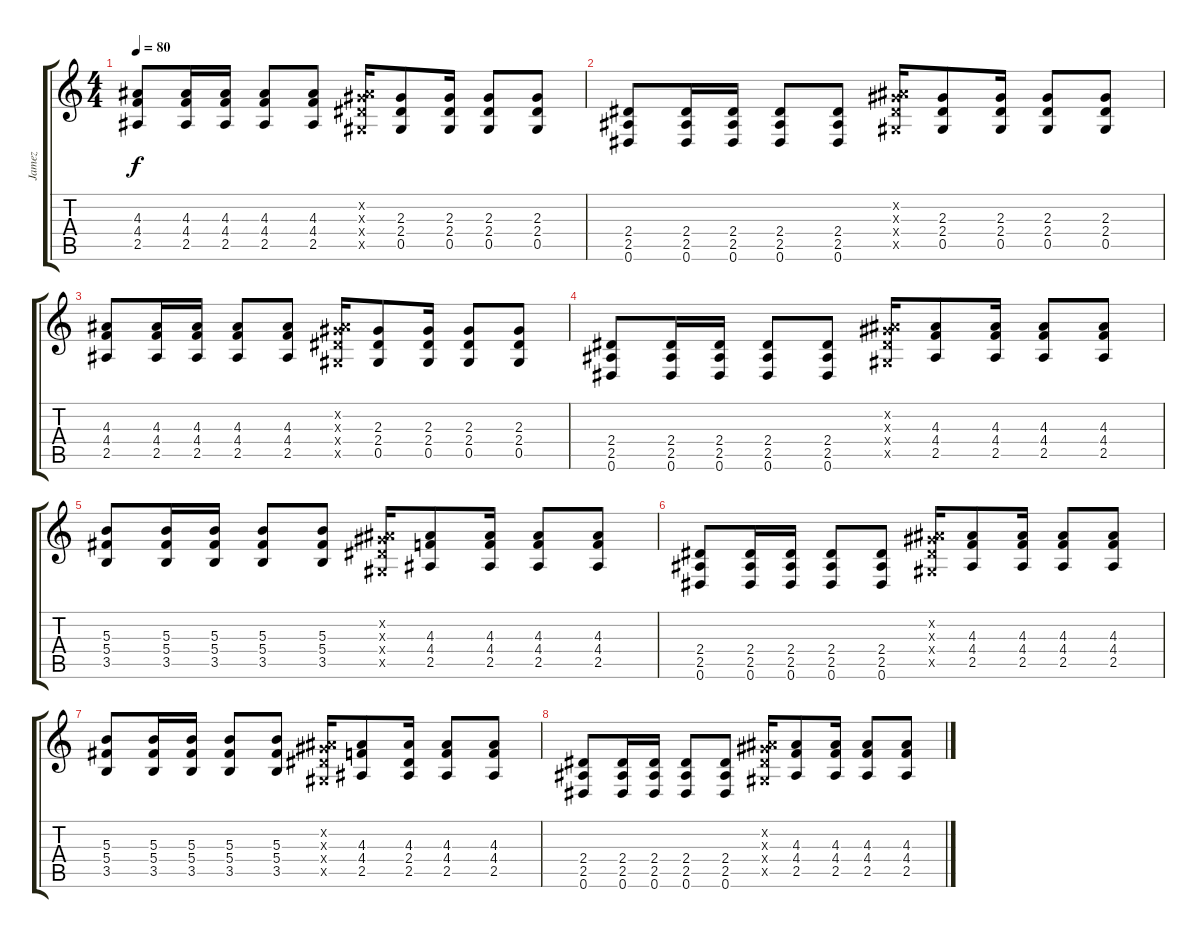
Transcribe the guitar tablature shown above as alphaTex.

\track ("Jamez" "Jamez") {instrument distortionguitar}
\staff {score tabs}
\tuning (Eb4 Bb3 Gb3 Db3 Ab2 Eb2) {hide}
\ts (4 4)
\tempo 80
\clef g2
\ks c
(4.3 4.4 2.5).8{dy f} (4.3 4.4 2.5).16 (4.3 4.4 2.5).16 (4.3 4.4 2.5).8 (4.3 4.4 2.5).8 (0.2{x} 2.3{x} 2.4{x} 0.5{x}).16 (2.3 2.4 0.5).8 (2.3 2.4 0.5).16 (2.3 2.4 0.5).8 (2.3 2.4 0.5).8 |
(2.4 2.5 0.6).8 (2.4 2.5 0.6).16 (2.4 2.5 0.6).16 (2.4 2.5 0.6).8 (2.4 2.5 0.6).8 (0.2{x} 2.3{x} 2.4{x} 0.5{x}).16 (2.3 2.4 0.5).8 (2.3 2.4 0.5).16 (2.3 2.4 0.5).8 (2.3 2.4 0.5).8 |
(4.3 4.4 2.5).8 (4.3 4.4 2.5).16 (4.3 4.4 2.5).16 (4.3 4.4 2.5).8 (4.3 4.4 2.5).8 (0.2{x} 2.3{x} 2.4{x} 0.5{x}).16 (2.3 2.4 0.5).8 (2.3 2.4 0.5).16 (2.3 2.4 0.5).8 (2.3 2.4 0.5).8 |
(2.4 2.5 0.6).8 (2.4 2.5 0.6).16 (2.4 2.5 0.6).16 (2.4 2.5 0.6).8 (2.4 2.5 0.6).8 (0.2{x} 2.3{x} 2.4{x} 0.5{x}).16 (4.3 4.4 2.5).8 (4.3 4.4 2.5).16 (4.3 4.4 2.5).8 (4.3 4.4 2.5).8 |
(5.3 5.4 3.5).8 (5.3 5.4 3.5).16 (5.3 5.4 3.5).16 (5.3 5.4 3.5).8 (5.3 5.4 3.5).8 (0.2{x} 2.3{x} 2.4{x} 0.5{x}).16 (4.3 4.4 2.5).8 (4.3 4.4 2.5).16 (4.3 4.4 2.5).8 (4.3 4.4 2.5).8 |
(2.4 2.5 0.6).8 (2.4 2.5 0.6).16 (2.4 2.5 0.6).16 (2.4 2.5 0.6).8 (2.4 2.5 0.6).8 (0.2{x} 2.3{x} 2.4{x} 0.5{x}).16 (4.3 4.4 2.5).8 (4.3 4.4 2.5).16 (4.3 4.4 2.5).8 (4.3 4.4 2.5).8 |
(5.3 5.4 3.5).8 (5.3 5.4 3.5).16 (5.3 5.4 3.5).16 (5.3 5.4 3.5).8 (5.3 5.4 3.5).8 (0.2{x} 2.3{x} 2.4{x} 0.5{x}).16 (4.3 4.4 2.5).8 (4.3 2.4 2.5).16 (4.3 4.4 2.5).8 (4.3 4.4 2.5).8 |
(2.4 2.5 0.6).8 (2.4 2.5 0.6).16 (2.4 2.5 0.6).16 (2.4 2.5 0.6).8 (2.4 2.5 0.6).8 (0.2{x} 2.3{x} 2.4{x} 0.5{x}).16 (4.3 4.4 2.5).8 (4.3 4.4 2.5).16 (4.3 4.4 2.5).8 (4.3 4.4 2.5).8
